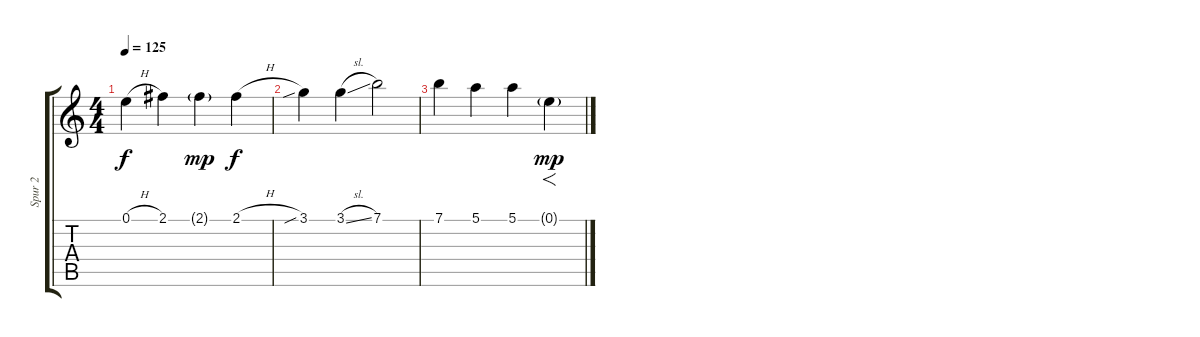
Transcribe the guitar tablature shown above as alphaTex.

\track ("Spur 2" "Spur 2") {instrument distortionguitar}
\staff {score tabs}
\tuning (E4 B3 G3 D3 A2 E2) {hide}
\ts (4 4)
\tempo 125
\clef g2
\ks c
0.1{h}.4{dy f} 2.1.4 2.1{g}.4{dy mp} 2.1{h}.4{dy f} |
3.1{sib}.4 3.1{sl}.4 7.1.2 |
7.1.4 5.1.4 5.1.4 0.1{g}.4{f dy mp}
